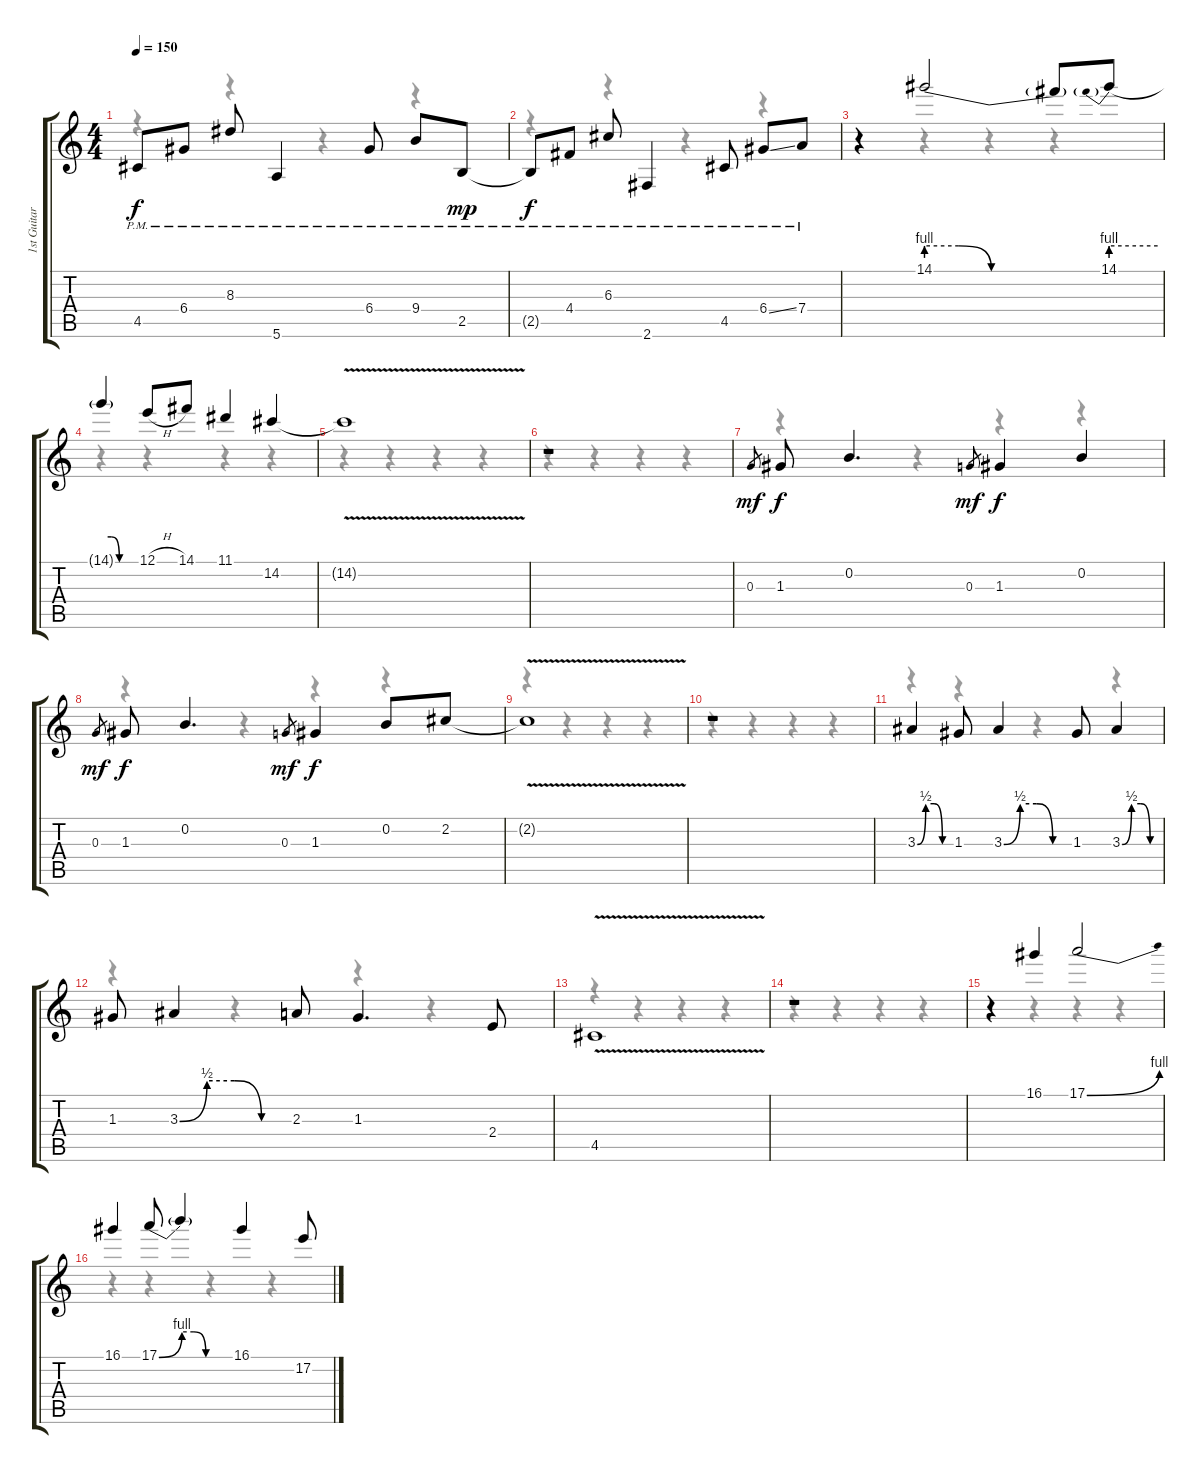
\track ("1st Guitar" "1st Guitar") {instrument electricguitarjazz}
\staff {score tabs}
\tuning (E4 B3 G3 D3 A2 E2) {hide}
\voice
\ts (4 4)
\tempo 150
\clef g2
\ks c
4.5{pm}.8{dy f} 6.4{pm}.8 8.3{pm}.8 5.6{pm}.4 6.4{pm}.8 9.4{pm}.8 2.5{pm}.8{dy mp} |
2.5{pm t}.8{dy f} 4.4{pm}.8 6.3{pm}.8 2.6{pm}.4 4.5{pm}.8 6.4{ss pm}.8 7.4{pm}.8 |
r.4 14.1{be (custom 0 4 15 4 30 0 60 0)}.2 14.1{be (hold 0 0 60 0) t}.8 14.1{be (prebend 0 4 60 4)}.8 |
14.1{be (custom 0 4 15 4 30 0 60 0) t}.4 12.1{h}.8 14.1.8 11.1.4 14.2.4 |
14.2{v t}.1 |
r.1 |
0.3.8{gr dy mf} 1.3.8{dy f} 0.2.4{d} 0.3.8{gr dy mf} 1.3.4{dy f} 0.2.4 |
0.3.8{gr dy mf} 1.3.8{dy f} 0.2.4{d} 0.3.8{gr dy mf} 1.3.4{dy f} 0.2.8 2.2.8 |
2.2{v t}.1 |
r.1 |
3.3{be (custom 0 0 15 2 30 2 45 0 60 0)}.4 1.3.8 3.3{be (custom 0 0 15 2 30 2 45 0 60 0)}.4 1.3.8 3.3{be (custom 0 0 15 2 30 2 45 0 60 0)}.4 |
1.3.8 3.3{be (custom 0 0 15 2 30 2 45 0 60 0)}.4 2.3.8 1.3.4{d} 2.4.8 |
4.5{v}.1 |
r.1 |
r.4 16.1.4 17.1{be (bend 0 0 60 4)}.2 |
16.1.4 17.1{be (bend 0 0 60 4)}.8 17.1{be (custom 0 4 15 4 30 0 60 0) t}.4 16.1.4 17.2.8
\voice
\clef g2
\ottava regular
\simile none
\ks c
r.4{dy f} r.4 r.4 r.4 |
r.4 r.4 r.4 r.4 |
r.4 r.4 r.4 r.4 |
r.4 r.4 r.4 r.4 |
r.4 r.4 r.4 r.4 |
r.4 r.4 r.4 r.4 |
r.4 r.4 r.4 r.4 |
r.4 r.4 r.4 r.4 |
r.4 r.4 r.4 r.4 |
r.4 r.4 r.4 r.4 |
r.4 r.4 r.4 r.4 |
r.4 r.4 r.4 r.4 |
r.4 r.4 r.4 r.4 |
r.4 r.4 r.4 r.4 |
r.4 r.4 r.4 r.4 |
r.4 r.4 r.4 r.4
